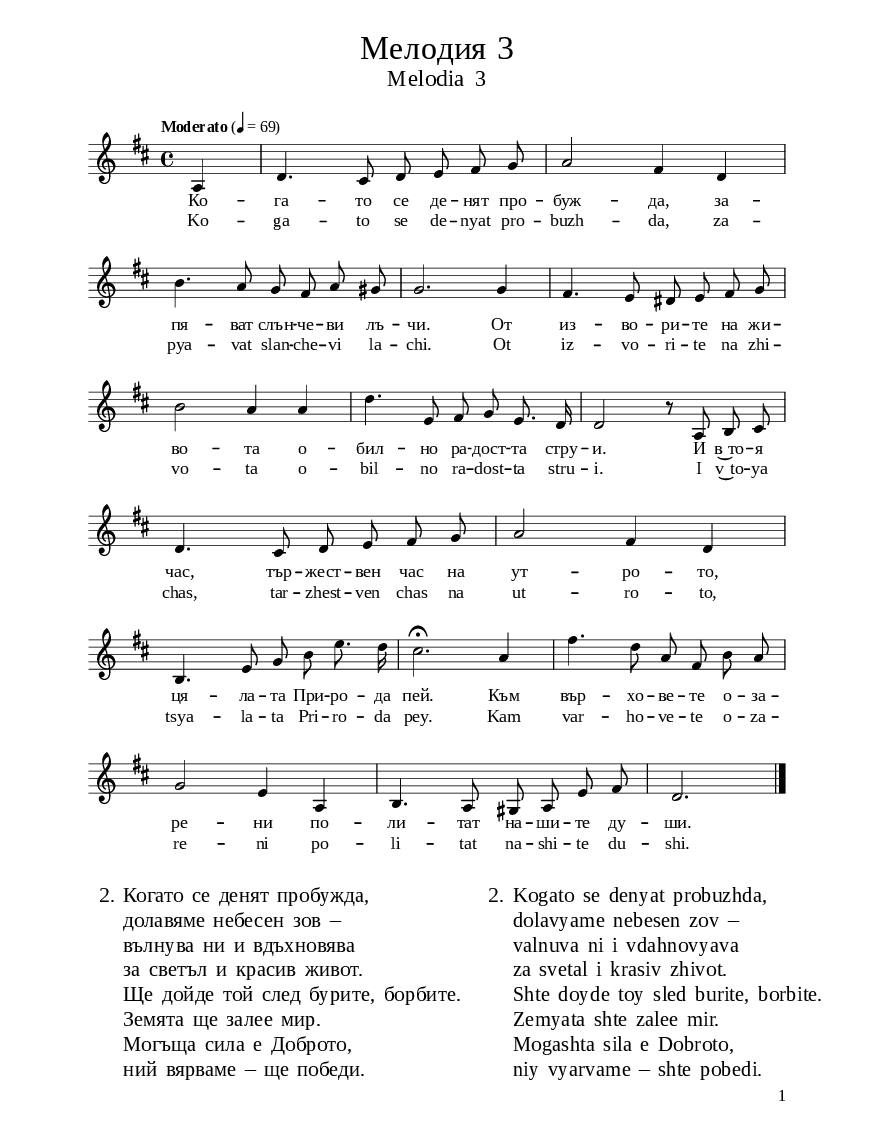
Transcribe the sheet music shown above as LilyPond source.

\version "2.20.0"

\paper {
  #(set-paper-size "a5")
}

\bookpart {
  \paper {
    print-all-headers = ##t
    print-page-number = ##t
    print-first-page-number = ##t

    % put page numbers on the bottom
    oddHeaderMarkup = \markup ""
    evenHeaderMarkup = \markup ""
    oddFooterMarkup = \markup
    \fill-line {
      ""
      \on-the-fly #print-page-number-check-first \fromproperty #'page:page-number-string
    }
    evenFooterMarkup = \markup
    \fill-line {
      \on-the-fly #print-page-number-check-first \fromproperty #'page:page-number-string
      ""
    }

    left-margin = 1.5\cm
    right-margin = 1.5\cm
    top-margin = 1.6\cm
    bottom-margin = 1.2\cm
    ragged-bottom = ##t % do not spread the staves to fill the whole vertical space

    % change lyrics and titles font (affects notes also)
    fonts =
    #(make-pango-font-tree
      "Times New Roman"
      "DejaVu Sans"
      "DejaVu Sans Mono"
      (/ (* staff-height pt) 3.6))

    % change distance between staves
    system-system-spacing =
    #'((basic-distance . 12)
       (minimum-distance . 6)
       (padding . 1)
       (stretchability . 12))
  }

  \header {
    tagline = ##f
  }

  \score{
    \layout {
      indent = 0.0\cm % remove first line indentation
      %ragged-last = ##t % do not spread last line to fill the whole space
      \context {
        \Score
        \omit BarNumber %remove bar numbers
      } % context

      \context {
        % change staff size
        \Staff
        fontSize = #+0 % affects notes size only
        \override StaffSymbol #'staff-space = #(magstep -3)
        \override StaffSymbol #'thickness = #0.5
        \override BarLine #'hair-thickness = #1
        %\override StaffSymbol #'ledger-line-thickness = #'(0 . 0)
      }

      \context {
        % adjust space between staff and lyrics and between the two lyric lines
        \Lyrics
        \override VerticalAxisGroup.nonstaff-relatedstaff-spacing = #'((basic-distance . 4.5))
        \override VerticalAxisGroup.nonstaff-nonstaff-spacing = #'((minimum-distance . 2))
      }
    } % layout

    \new Voice \relative c' {
      \clef treble
      \key d \major
      \time 4/4
      \tempo \markup {
        % make tempo note smaller
        \concat {
          "Moderato " \normal-text { "(" }
          \teeny \general-align #Y #DOWN \note #"4" #0.8
          \normal-text { " = 69)" }
        }
      }
      \autoBeamOff
      \partial 4
      a | d4. cis8 d8 e8 fis8 g8 | a2 fis4 d4 | \break

      b'4. a8 g fis a gis |g2. g4 | fis4. e8 dis e fis g | \break

      b2 a4 a |d4. e,8 fis8 g8 e8. d16 | d2 r8 a8 b8 cis8 | \break

      d4. cis8 d e fis g | a2 fis4 d4 | \break

      b4. e8 g b e8. d16 | cis2.\fermata a4 | fis'4. d8 a fis b a \break |

      g2 e4 a,4 | b4. a8 gis a e'8 fis | d2 . \bar "|." \break
    }

    \addlyrics {
      Ко -- га -- то се де -- нят про -- буж -- да,
      за -- пя -- ват слън -- че -- ви лъ -- чи.
      От из -- во -- ри -- те на жи -- во -- та
      о -- бил -- но ра -- дост -- та стру -- и.
      И в~то -- я час, тър -- жест -- вен час на ут -- ро -- то,
      ця -- ла -- та При -- ро -- да пей.
      Към вър -- хо -- ве -- те о -- за -- ре -- ни
      по -- ли -- тат на -- ши -- те ду -- ши.}
      \addlyrics {
        Ko -- ga -- to se de -- nyat pro -- buzh -- da,
        za -- pya -- vat slan -- che -- vi la -- chi.
        Ot iz -- vo -- ri -- te na zhi -- vo -- ta
        o -- bil -- no ra -- dost -- ta stru -- i.
        I v~to -- ya chas, tar -- zhest -- ven chas na ut -- ro -- to,
        tsya -- la -- ta Pri -- ro -- da pey.
        Kam var -- ho -- ve -- te o -- za -- re -- ni
        po -- li -- tat na -- shi -- te du -- shi.}

        \header {
          title = \markup \column \normal-text \fontsize #2.5 {
            \center-align
            \line {Мелодия 3 }
            \vspace #-0.6
            \center-align
            \line \fontsize #-3 { Melodia 3 }
            \vspace #-0.8
            \center-align
            \line \fontsize #-3 { " " }
          }
        }

        \midi{}

      } % score

     

      \markup \fontsize #+2.5 {
        \hspace #1
        \override #'(baseline-skip . 2.4) % affects space between column lines
        \column {


          \line {   2. Когато се денят пробужда,}
          \line {   "   " долавяме небесен зов – }
          \line {   "   " вълнува ни и вдъхновява}
          \line {   "   " за светъл и красив живот.}
          \line {   "   " Ще дойде той след бурите, борбите.}
          \line {   "   " Земята ще залее мир.}
          \line {   "   " Могъща сила е Доброто,}
          \line {   "   " ний вярваме – ще победи.}
        }

        \hspace #2
        \override #'(baseline-skip . 2.4)
        \column {
          \line {   2.  Kogato se denyat probuzhda,}
          \line {   "   " dolavyame nebesen zov – }
          \line {   "   " valnuva ni i vdahnovyava}
          \line {   "   " za svetal i krasiv zhivot.}
          \line {   "   " Shte doyde toy sled burite, borbite.}
          \line {   "   " Zemyata shte zalee mir.}
          \line {   "   " Mogashta sila e Dobroto,}
          \line {   "   " niy vyarvame – shte pobedi.}
        } %column
      } % markup

      \pageBreak

      % include foreign translation(s) of the song
      \version "2.20.0"

\markup \fill-line { \fontsize #6 "Melodie 3" }
\markup \null
\markup \null
\markup \fontsize #+2.5 {
  \hspace #10
  \override #'(baseline-skip . 2)

  \column {
    \line { " " }

\line { " "Wenn der Tag erwacht, }

\line { " "beginnen die Sonnenstrahlen zu singen.}

\line { " "Aus den Quellen des Lebens}

\line { " "strömt reichlich die Freude. }

\line { " "Und in dieser feierlichen Morgenstunde}

\line { " "singt die ganze Natur.}

\line { " "Zu den beschienenen Gipfeln}

\line { " "fliegen unsere Seelen.}

  \line { " " }

\line { " "Wenn der Tag erwacht,}

\line { " "vernehmen wir den himmlischen Ruf --}

\line { " "er bewegt und inspiriert uns}

\line { " "zu einem hellen und schönen Leben.}

\line { " "Er wird nach den Stürmen, nach den Kämpfen kommen.}

\line { " "Frieden wird die Erde überfluten.}

\line { " "Eine mächtige Kraft ist das Gute, }

\line { " "wir glauben -- es wird siegen. }

  }
}


    } % bookpart
